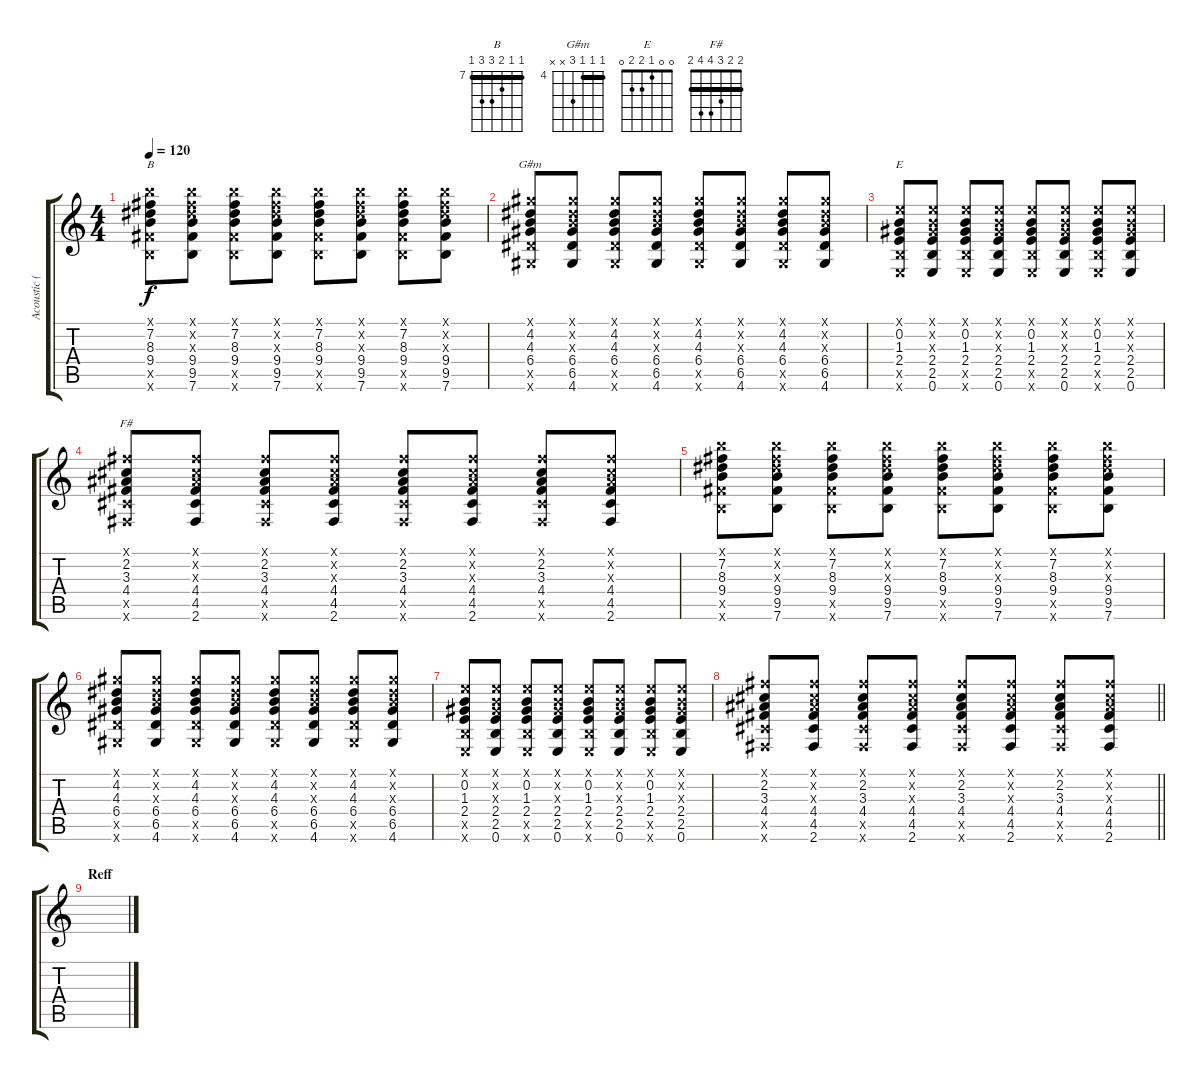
\track ("Acoustic (Andra)" "Acoustic (") {instrument acousticguitarsteel}
\staff {score tabs}
\tuning (E4 B3 G3 D3 A2 E2) {hide}
\chord ("B" 7 7 8 9 9 7) {firstfret 7 barre 7}
\chord ("G#m" 4 4 4 6 x x) {firstfret 4 barre 4}
\chord ("E" 0 0 1 2 2 0)
\chord ("F#" 2 2 3 4 4 2) {barre 2}
\ts (4 4)
\tempo 120
\clef g2
\ks c
(7.1{x} 7.2 8.3 9.4 9.5{x} 7.6{x}).8{ch "B" dy f} (7.1{x} 7.2{x} 8.3{x} 9.4 9.5 7.6).8 (7.1{x} 7.2 8.3 9.4 9.5{x} 7.6{x}).8 (7.1{x} 7.2{x} 8.3{x} 9.4 9.5 7.6).8 (7.1{x} 7.2 8.3 9.4 9.5{x} 7.6{x}).8 (7.1{x} 7.2{x} 8.3{x} 9.4 9.5 7.6).8 (7.1{x} 7.2 8.3 9.4 9.5{x} 7.6{x}).8 (7.1{x} 7.2{x} 8.3{x} 9.4 9.5 7.6).8 |
(4.1{x} 4.2 4.3 6.4 6.5{x} 4.6{x}).8{ch "G#m"} (4.1{x} 4.2{x} 4.3{x} 6.4 6.5 4.6).8 (4.1{x} 4.2 4.3 6.4 6.5{x} 4.6{x}).8 (4.1{x} 4.2{x} 4.3{x} 6.4 6.5 4.6).8 (4.1{x} 4.2 4.3 6.4 6.5{x} 4.6{x}).8 (4.1{x} 4.2{x} 4.3{x} 6.4 6.5 4.6).8 (4.1{x} 4.2 4.3 6.4 6.5{x} 4.6{x}).8 (4.1{x} 4.2{x} 4.3{x} 6.4 6.5 4.6).8 |
(0.1{x} 0.2 1.3 2.4 2.5{x} 0.6{x}).8{ch "E"} (0.1{x} 0.2{x} 1.3{x} 2.4 2.5 0.6).8 (0.1{x} 0.2 1.3 2.4 2.5{x} 0.6{x}).8 (0.1{x} 0.2{x} 1.3{x} 2.4 2.5 0.6).8 (0.1{x} 0.2 1.3 2.4 2.5{x} 0.6{x}).8 (0.1{x} 0.2{x} 1.3{x} 2.4 2.5 0.6).8 (0.1{x} 0.2 1.3 2.4 2.5{x} 0.6{x}).8 (0.1{x} 0.2{x} 1.3{x} 2.4 2.5 0.6).8 |
(2.1{x} 2.2 3.3 4.4 4.5{x} 2.6{x}).8{ch "F#"} (2.1{x} 2.2{x} 3.3{x} 4.4 4.5 2.6).8 (2.1{x} 2.2 3.3 4.4 4.5{x} 2.6{x}).8 (2.1{x} 2.2{x} 3.3{x} 4.4 4.5 2.6).8 (2.1{x} 2.2 3.3 4.4 4.5{x} 2.6{x}).8 (2.1{x} 2.2{x} 3.3{x} 4.4 4.5 2.6).8 (2.1{x} 2.2 3.3 4.4 4.5{x} 2.6{x}).8 (2.1{x} 2.2{x} 3.3{x} 4.4 4.5 2.6).8 |
(7.1{x} 7.2 8.3 9.4 9.5{x} 7.6{x}).8 (7.1{x} 7.2{x} 8.3{x} 9.4 9.5 7.6).8 (7.1{x} 7.2 8.3 9.4 9.5{x} 7.6{x}).8 (7.1{x} 7.2{x} 8.3{x} 9.4 9.5 7.6).8 (7.1{x} 7.2 8.3 9.4 9.5{x} 7.6{x}).8 (7.1{x} 7.2{x} 8.3{x} 9.4 9.5 7.6).8 (7.1{x} 7.2 8.3 9.4 9.5{x} 7.6{x}).8 (7.1{x} 7.2{x} 8.3{x} 9.4 9.5 7.6).8 |
(4.1{x} 4.2 4.3 6.4 6.5{x} 4.6{x}).8 (4.1{x} 4.2{x} 4.3{x} 6.4 6.5 4.6).8 (4.1{x} 4.2 4.3 6.4 6.5{x} 4.6{x}).8 (4.1{x} 4.2{x} 4.3{x} 6.4 6.5 4.6).8 (4.1{x} 4.2 4.3 6.4 6.5{x} 4.6{x}).8 (4.1{x} 4.2{x} 4.3{x} 6.4 6.5 4.6).8 (4.1{x} 4.2 4.3 6.4 6.5{x} 4.6{x}).8 (4.1{x} 4.2{x} 4.3{x} 6.4 6.5 4.6).8 |
(0.1{x} 0.2 1.3 2.4 2.5{x} 0.6{x}).8 (0.1{x} 0.2{x} 1.3{x} 2.4 2.5 0.6).8 (0.1{x} 0.2 1.3 2.4 2.5{x} 0.6{x}).8 (0.1{x} 0.2{x} 1.3{x} 2.4 2.5 0.6).8 (0.1{x} 0.2 1.3 2.4 2.5{x} 0.6{x}).8 (0.1{x} 0.2{x} 1.3{x} 2.4 2.5 0.6).8 (0.1{x} 0.2 1.3 2.4 2.5{x} 0.6{x}).8 (0.1{x} 0.2{x} 1.3{x} 2.4 2.5 0.6).8 |
\barLineRight lightlight
(2.1{x} 2.2 3.3 4.4 4.5{x} 2.6{x}).8 (2.1{x} 2.2{x} 3.3{x} 4.4 4.5 2.6).8 (2.1{x} 2.2 3.3 4.4 4.5{x} 2.6{x}).8 (2.1{x} 2.2{x} 3.3{x} 4.4 4.5 2.6).8 (2.1{x} 2.2 3.3 4.4 4.5{x} 2.6{x}).8 (2.1{x} 2.2{x} 3.3{x} 4.4 4.5 2.6).8 (2.1{x} 2.2 3.3 4.4 4.5{x} 2.6{x}).8 (2.1{x} 2.2{x} 3.3{x} 4.4 4.5 2.6).8 |
\section ("" "Reff")
